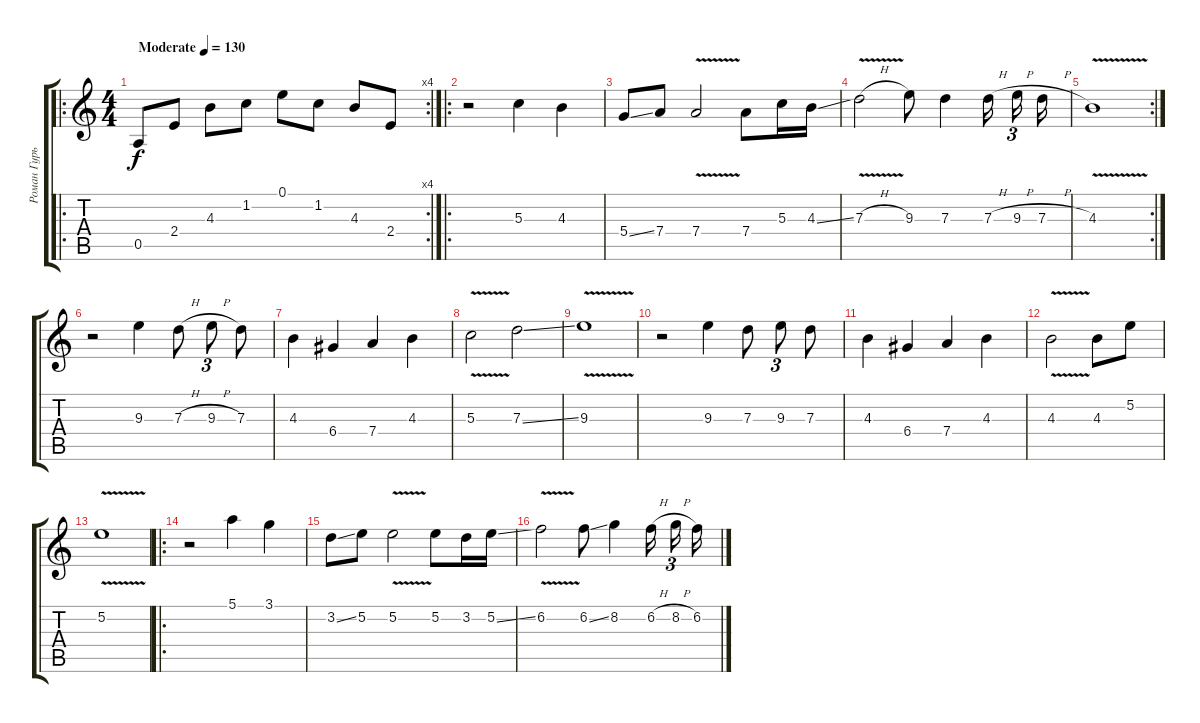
\track ("Роман Гурьев" "Роман Гурь") {instrument acousticguitarsteel}
\staff {score tabs}
\tuning (E4 B3 G3 D3 A2 E2) {hide}
\ro
\rc 4
\ts (4 4)
\tempo (130 "Moderate")
\clef g2
\ks c
0.5.8{dy f instrument acousticguitarsteel} 2.4.8 4.3.8 1.2.8 0.1.8 1.2.8 4.3.8 2.4.8 |
\ro
r.2 5.3.4 4.3.4 |
5.4{ss}.8 7.4.8 7.4{v}.2 7.4.8 5.3.16 4.3{ss}.16 |
7.3{v h}.2 9.3.8 7.3.4 7.3{h}.16{beam splitsecondary} 9.3{h}.16{tu (3 2)} 7.3{h}.16 |
\rc 2
4.3{v}.1 |
r.2 9.3.4 7.3{h}.8 9.3{h}.8{tu (3 2)} 7.3.8 |
4.3.4 6.4.4 7.4.4 4.3.4 |
5.3{v}.2 7.3{ss}.2 |
9.3{v}.1 |
r.2 9.3.4 7.3.8 9.3.8{tu (3 2)} 7.3.8 |
4.3.4 6.4.4 7.4.4 4.3.4 |
4.3{v}.2 4.3.8 5.2.8 |
5.2{v}.1 |
\ro
r.2 5.1.4 3.1.4 |
3.2{ss}.8 5.2.8 5.2{v}.2 5.2.8 3.2.16 5.2{ss}.16 |
6.2{v}.2 6.2{ss}.8 8.2.4 6.2{h}.16{beam splitsecondary} 8.2{h}.16{tu (3 2)} 6.2{ss}.16
